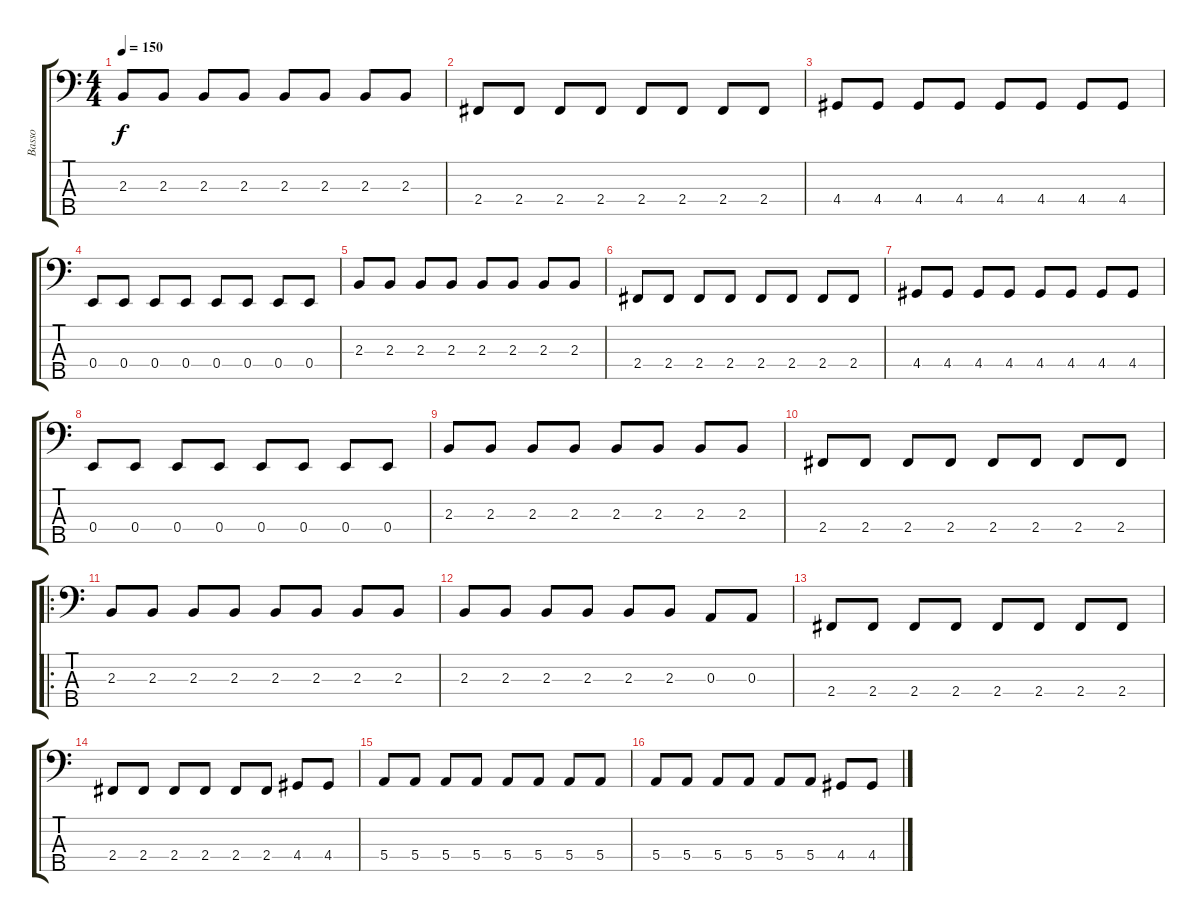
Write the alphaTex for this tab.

\track ("Basso" "Basso") {instrument electricbassfinger}
\staff {score tabs}
\tuning (G2 D2 A1 E1 B0) {hide}
\ts (4 4)
\tempo 150
\clef f4
\ks c
2.3.8{dy f} 2.3.8 2.3.8 2.3.8 2.3.8 2.3.8 2.3.8 2.3.8 |
2.4.8 2.4.8 2.4.8 2.4.8 2.4.8 2.4.8 2.4.8 2.4.8 |
4.4.8 4.4.8 4.4.8 4.4.8 4.4.8 4.4.8 4.4.8 4.4.8 |
0.4.8 0.4.8 0.4.8 0.4.8 0.4.8 0.4.8 0.4.8 0.4.8 |
2.3.8 2.3.8 2.3.8 2.3.8 2.3.8 2.3.8 2.3.8 2.3.8 |
2.4.8 2.4.8 2.4.8 2.4.8 2.4.8 2.4.8 2.4.8 2.4.8 |
4.4.8 4.4.8 4.4.8 4.4.8 4.4.8 4.4.8 4.4.8 4.4.8 |
0.4.8 0.4.8 0.4.8 0.4.8 0.4.8 0.4.8 0.4.8 0.4.8 |
2.3.8 2.3.8 2.3.8 2.3.8 2.3.8 2.3.8 2.3.8 2.3.8 |
2.4.8 2.4.8 2.4.8 2.4.8 2.4.8 2.4.8 2.4.8 2.4.8 |
\ro
2.3.8 2.3.8 2.3.8 2.3.8 2.3.8 2.3.8 2.3.8 2.3.8 |
2.3.8 2.3.8 2.3.8 2.3.8 2.3.8 2.3.8 0.3.8 0.3.8 |
2.4.8 2.4.8 2.4.8 2.4.8 2.4.8 2.4.8 2.4.8 2.4.8 |
2.4.8 2.4.8 2.4.8 2.4.8 2.4.8 2.4.8 4.4.8 4.4.8 |
5.4.8 5.4.8 5.4.8 5.4.8 5.4.8 5.4.8 5.4.8 5.4.8 |
5.4.8 5.4.8 5.4.8 5.4.8 5.4.8 5.4.8 4.4.8 4.4.8
